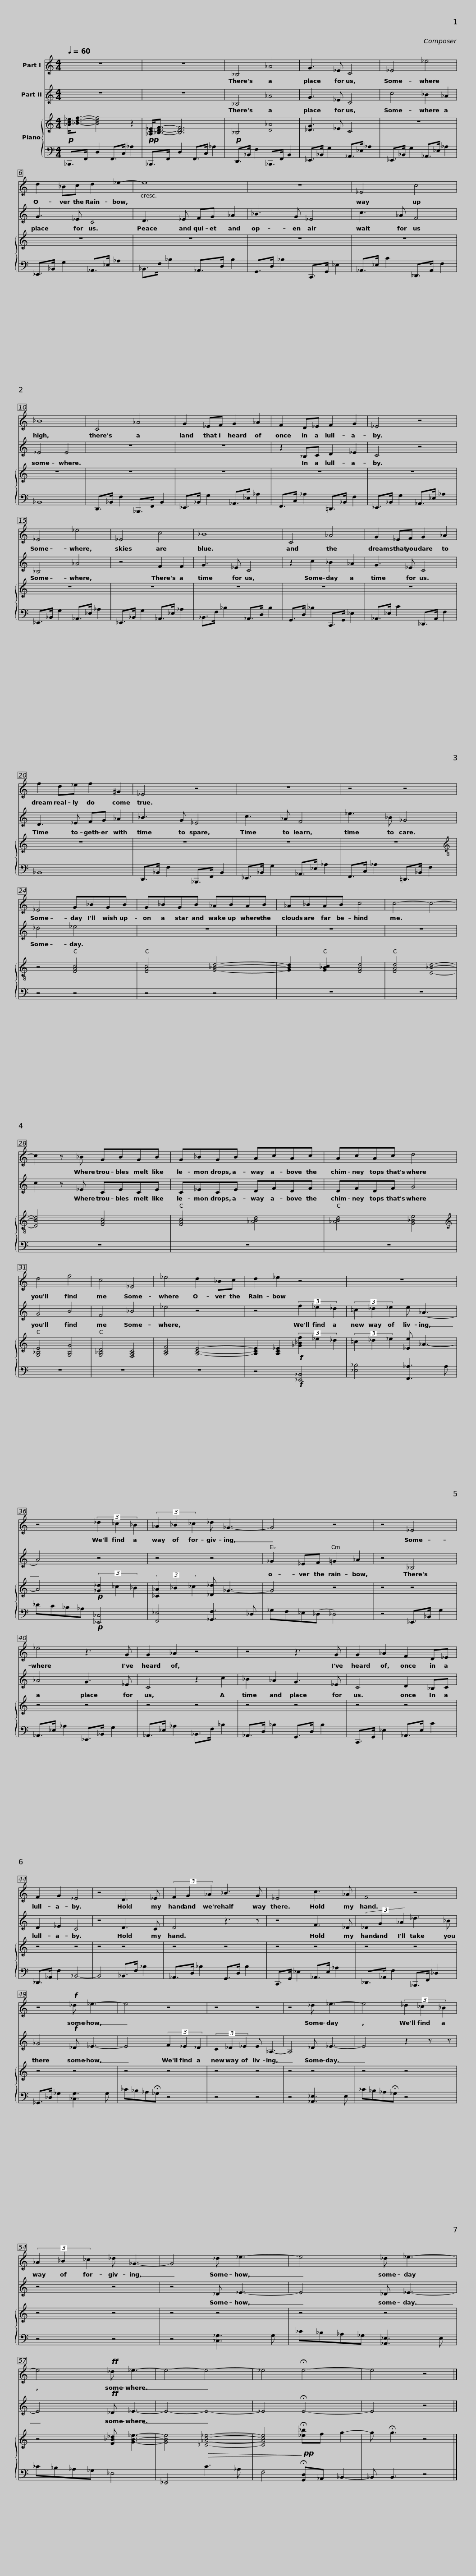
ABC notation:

X:1
%%score 1 2 { 3 | 4 }
L:1/8
Q:1/4=60
M:4/4
I:linebreak $
K:C
V:1 treble
V:2 treble
V:3 treble
V:4 bass
V:1
 z8 | z8 | _B,4 _A4 | G3 _E C4 |$ _E4 _e4 | %5
 d2 _Bc d2 _e2- |$ e8 | z8 | _E4 c4 | _B8 |$ %10
 C4 _A4 | G2 _EF G2 _A2 | F2 D_E F2 G2 | _E4 z4 |$ _E4 _e4 | %15
 _E4 c4 | _B8 | C4 _A4 |$ G2 _EF G2 _A2 | f2 d_e f2 ^G2 | %20
 _E4 z4 |$ z8 |$ z4 z4 | _E4 G_BGB | G_BGB _ABAB |$ %25
 _A_BAB c4 |$ c4- c4- | c2 z _B GBGB | G_BGB AcAc |$ AcAc d4 |$ %30
 d4 f4 | c4 _E4 | _e4 d2 _Bc | d2 _e2 z4 | z8 |$ %35
 z4 (3_d2 _c2 _B2 | (3_A2 _B2 _c2 _d _G3- | G4 z4 | z4 _E4 |$ _e4 z3 G | %40
 G2 _A2 z4 | z4 z3 G | G2 _A2 F2 D_E |$ F2 G2 _E4 | z4 D3 _E | %45
 (3F2 G2 _A2 _B3 G | _E4 c3 _A |$ F4 z4 | z4!f! _d _e3- | e4 z4 |$ %50
 z4 z4 | z4 _d _e3- | e4 (3_d2 _c2 _B2 | (3_A2 _B2 _c2 _d _G3- |$ G4 _d _e3- | %55
 e4 _d _e3- | e4!ff! _d _e3- | e4- e4- |$ _e4 !fermata!e4- | e4 z4 |] %60
V:2
 z8 | z8 | _B,4 _A4 | G3 _E C4 |$ c4 _B2 _A2 | %5
 G3 _E C4 |$ D3 _E FG _A2 | _B3 G _E4 | c3 _A F4 | _E4 E4 |$ %10
 z8 | z8 | z2 _B,C D2 _E2 | C4 z4 |$ _B,4 _A4 | %15
 z4 F2 F2 | G3 _E C4 | z2 c2 _B2 _A2 |$ G3 _E C4 | D3 _E FG _A2 | %20
 _B3 G _E4 |$ c3 _A F4 |$ _e3 _B _G4 | _d4 _e4 | z8 |$ %25
 z8 |$ z8 | c2 z _E CECE | C_ECE DFDF |$ DFDF G4 |$ %30
 G4 B4 | F4 _B4 | _e4 z4 | z4 (3f2 _e2 _d2 | (3=c2 _d2 _e2 e (_A3 |$ %35
 A4) z4 | z4 z4 | _G2 _EF =G2 _A2 | z4 _B,4 |$ _A4 G3 _E | %40
 C4 z2 c2 | _B2 _A2 G3 _E | C4 D2 _B,C |$ D2 _E2 C4 | z4 D3 C | %45
 D4 z3 z | z4 F3 _D |$ (3_D2 G2 _A2 _d3 _B | _G4!f! _D _E3- | E4 (3F2 _E2 _D2 |$ %50
 (3C2 _D2 _E2 E _A,3- | A,4 _D _E3- | E4 z2 z z | z4 z4 |$ z4 _D _E3- | %55
 E4 _D _E3- | E4!ff! _D _E3- | E4- E4- |$ _E4 !fermata!E4- | E4 z4 |] %60
V:3
!p! [_Ac_e]<[_Bdf]- [Bdf]4 z2 |!pp! [_A,C_E]<[_B,DF]- [B,DF]6 |!p! _B,4 [D_A]4 | [_DG]3 _E C4 |$ z8 | %5
 z8 |$ z8 | z8 | z8 | z8 |$ %10
 z8 | z8 | z8 | z8 |$ z8 | %15
 z8 | z8 | z8 |$ z8 | z8 | %20
 z8 |$ z8 |$ z8 |[K:treble-8] z4 [FAc]4 | [FAc]4 [G_Bd]4- |$ %25
 [GBd]2 [G_Bc]2 [FAd]4 |$ [FAd]4 [E_Bd]4- | [EBd]4 [FAc]4 | [FAc]4 [_ABd]4 |$ [_ABd]4 [G_Be]4 |$ %30
[K:treble] [G,_B,E]4 [G,B,G]4 | [G,_B,D]4 [F,A,C]4 | [A,CF]4 [A,CE]4- | [A,CE]2 [A,C_E]2!f! (3[_G_Bf]2 _e2 _d2 | (3=c2 _d2 _e2 [_Ee] _A3- |$ %35
 A4!p! (3[_G_d]2 _c2 _B2 | (3[_C_A]2 _B2 _c2 [_D_d] _G3- | G4 z4 | z4 z4 |$ z4 z4 | %40
 z4 z4 | z4 z4 | z4 z4 |$ z4 z4 | z4 z4 | %45
 z4 z4 | z4 z4 |$ z4 z4 | z4 z4 | z4 z4 |$ %50
 z4 z4 | z4 z4 | z4 z4 | z4 z4 |$ z4 z4 | %55
 z4 z4 | z4 [F_B_d] [GB_e]3- | [GBe]4!>(! [_E_Ac_e]4- |$ [EAce]4!>)!!pp! !fermata![_e_b]f g2- | g !fermata!g3 z4 |] %60
V:4
 _B,,,>F,, D,2 F,,>C, _A,2 | _B,,,>F,, D,2 F,,>C, _A,2 | D,,>_B,, F,2 _B,,,>F,, B,,2 | _E,,>_B,, G,2 _A,,>_E, _A,2 |$ _E,,>_B,, G,2 _A,,>_E, _A,2 | %5
 _E,,>_B,, G,2 _A,,>_E, _A,2 |$ _B,,>F, _B,2 _A,,>D, B,2 | G,,>D, _B,2 C,,>G,, _E,2 | _A,,>_E, C2 _D,,>A,, F,2 | _B,,8 |$ %10
 D,,>_B,, F,2 _B,,,>F,, B,,2 | _E,,>_B,, G,2 _A,,>_E, _A,2 | F,,>C, _A,2 =D,,>_B,, F,2 | _E,,>_B,, G,2 _A,,>_E, _A,2 |$ _E,,>_B,, G,2 _A,,>_E, _A,2 | %15
 _E,,>_B,, G,2 _A,,>_E, _A,2 | _B,,>F, _B,2 _A,,>D, B,2 | G,,>D, _B,2 C,,>G,, _E,2 |$ _A,,>_E, C2 _D,,>A,, F,2 | _B,,8 | %20
 D,,>_B,, F,2 _B,,,>F,, B,,2 |$ _E,,>_B,, G,2 _A,,>_E, _A,2 |$ F,,>C, _A,2 =D,,>_B,, F,2 | z4 z4 | z4 z4 |$ %25
 z8 |$ z8 | z8 | z8 |$ z8 |$ %30
 z8 | z8 | z8 | z4!f! [_E,,_B,,]4 | [_E,_B,]4 [F,,_A,]3 A, |$ %35
 _DC_B,_A,!p! [_E,,_C,]4 | [F,,_E,]4 [_G,,F,]3 _D, | _G,F,_E,(_D, _D,4) | z4 _E,,>_B,, G,2 |$ _A,,>_E, _A,2 _E,,>_B,, G,2 | %40
 _A,,>_E, _A,2 _B,,>F, _B,2 | _A,,>D, _B,2 G,,>D, B,2 | C,,>G,, _E,2 _A,,>E, C2 |$ _D,,>_A,, F,2 _B,,4- | B,,4 _B,,>F, _B,2 | %45
 _A,,>D, _B,2 G,,>D, B,2 | C,,>G,, _E,2 _A,,>E, _A,2 |$ _D,,>_A,, F,2 _B,,,>F,, _D,2 | _G,,>_D, _G,2 [_C,G,]3 G, | _C_B,_A,!fermata!_G, z4 |$ %50
 z4 z4 | z4 [_A,,_E,]3 E, | _C_B,_A,!fermata!_G, z4 | z4 z4 |$ z4 [_C,_G,]3 G, | %55
 _C_B,_A,_G, [_A,,_E,]3 E, | _C_B,_A,_G, _E,4 | _E,,4 C3 _A, |$ F,4 !fermata![G,,D,]_A,, _B,,2- | _B,, B,,3 z4 |] %60
